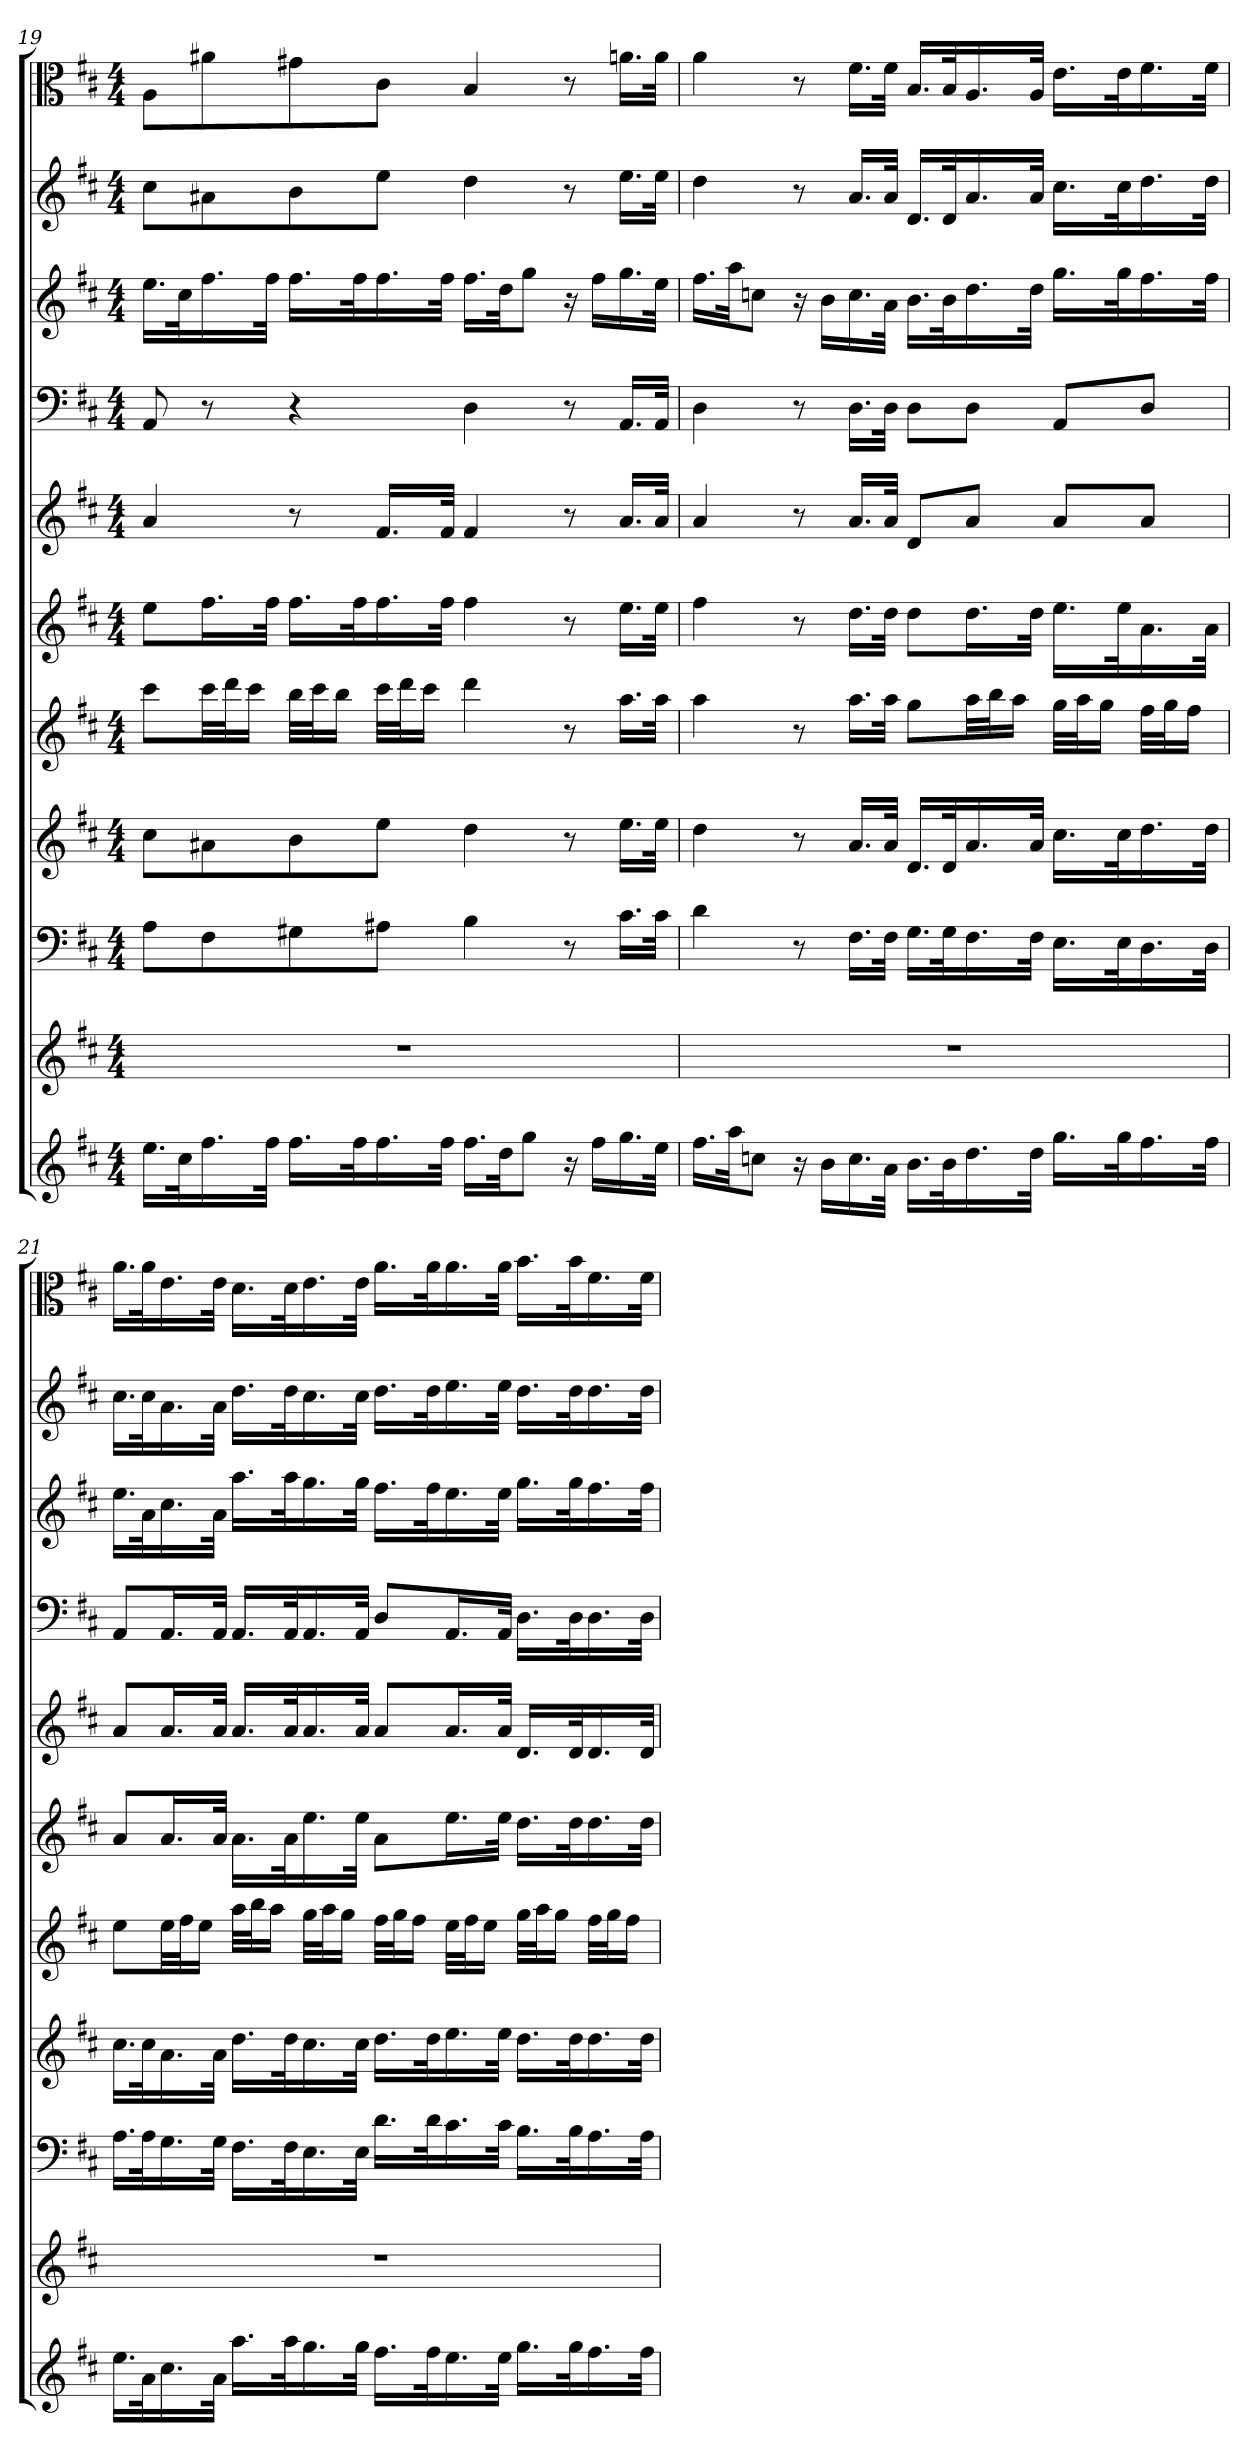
**kern	**kern	**kern	**kern	**kern	**kern	**kern	**kern	**kern	**kern	**kern
*part11	*part10	*part9	*part8	*part7	*part6	*part5	*part4	*part3	*part2	*part1
*staff11	*staff10	*staff9	*staff8	*staff7	*staff6	*staff5	*staff4	*staff3	*staff2	*staff1
*clefG2	*clefG2	*clefF4	*clefG2	*clefG2	*clefG2	*clefG2	*clefF4	*clefG2	*clefG2	*clefC3
*k[f#c#]	*k[f#c#]	*k[f#c#]	*k[f#c#]	*k[f#c#]	*k[f#c#]	*k[f#c#]	*k[f#c#]	*k[f#c#]	*k[f#c#]	*k[f#c#]
*D:	*D:	*D:	*D:	*D:	*D:	*D:	*D:	*D:	*D:	*D:
*M4/4	*M4/4	*M4/4	*M4/4	*M4/4	*M4/4	*M4/4	*M4/4	*M4/4	*M4/4	*M4/4
=19	=19	=19	=19	=19	=19	=19	=19	=19	=19	=19
16.ee\LL	1r	8A\L	8cc#\L	8ccc#\L	8ee\L	4a/	8AA/	16.ee\LL	8cc#\L	8A\L
32cc#\K	.	.	.	.	.	.	.	32cc#\K	.	.
16.ff#\	.	8F#\	8a#X\	32ccc#\LL	16.ff#\L	.	8r	16.ff#\	8a#X\	8a#X\
.	.	.	.	32ddd\J	.	.	.	.	.	.
.	.	.	.	16ccc#\JJ	.	.	.	.	.	.
32ff#\JJk	.	.	.	.	32ff#\JJk	.	.	32ff#\JJk	.	.
16.ff#\LL	.	8G#X\	8b\	32bb\LLL	16.ff#\LL	8r	4r	16.ff#\LL	8b\	8g#X\
.	.	.	.	32ccc#\J	.	.	.	.	.	.
.	.	.	.	16bb\JJ	.	.	.	.	.	.
32ff#\K	.	.	.	.	32ff#\K	.	.	32ff#\K	.	.
16.ff#\	.	8A#X\J	8ee\J	32ccc#\LLL	16.ff#\	16.f#/LL	.	16.ff#\	8ee\J	8c#\J
.	.	.	.	32ddd\J	.	.	.	.	.	.
.	.	.	.	16ccc#\JJ	.	.	.	.	.	.
32ff#\JJk	.	.	.	.	32ff#\JJk	32f#/JJk	.	32ff#\JJk	.	.
16.ff#\LL	.	4B\	4dd\	4ddd\	4ff#\	4f#/	4D\	16.ff#\LL	4dd\	4B/
32dd\JK	.	.	.	.	.	.	.	32dd\JK	.	.
8gg\J	.	.	.	.	.	.	.	8gg\J	.	.
16r	.	8r	8r	8r	8r	8r	8r	16r	8r	8r
16ff#\LL	.	.	.	.	.	.	.	16ff#\LL	.	.
16.gg\	.	16.c#\LL	16.ee\LL	16.aa\LL	16.ee\LL	16.a/LL	16.AA/LL	16.gg\	16.ee\LL	16.an\LL
32ee\JJk	.	32c#\JJk	32ee\JJk	32aa\JJk	32ee\JJk	32a/JJk	32AA/JJk	32ee\JJk	32ee\JJk	32a\JJk
=20	=20	=20	=20	=20	=20	=20	=20	=20	=20	=20
16.ff#\LL	1r	4d\	4dd\	4aa\	4ff#\	4a/	4D\	16.ff#\LL	4dd\	4a\
32aa\JK	.	.	.	.	.	.	.	32aa\JK	.	.
8ccn\J	.	.	.	.	.	.	.	8ccn\J	.	.
16r	.	8r	8r	8r	8r	8r	8r	16r	8r	8r
16b\LL	.	.	.	.	.	.	.	16b\LL	.	.
16.cc\	.	16.F#\LL	16.a/LL	16.aa\LL	16.dd\LL	16.a/LL	16.D\LL	16.cc\	16.a/LL	16.f#\LL
32a\JJk	.	32F#\JJk	32a/JJk	32aa\JJk	32dd\JJk	32a/JJk	32D\JJk	32a\JJk	32a/JJk	32f#\JJk
16.b\LL	.	16.G\LL	16.d/LL	8gg\L	8dd\L	8d/L	8D\L	16.b\LL	16.d/LL	16.B/LL
32b\K	.	32G\K	32d/K	.	.	.	.	32b\K	32d/K	32B/K
16.dd\	.	16.F#\	16.a/	32aa\LL	16.dd\L	8a/J	8D\J	16.dd\	16.a/	16.A/
.	.	.	.	32bb\J	.	.	.	.	.	.
.	.	.	.	16aa\JJ	.	.	.	.	.	.
32dd\JJk	.	32F#\JJk	32a/JJk	.	32dd\JJk	.	.	32dd\JJk	32a/JJk	32A/JJk
16.gg\LL	.	16.E\LL	16.cc#\LL	32gg\LLL	16.ee\LL	8a/L	8AA/L	16.gg\LL	16.cc#\LL	16.e\LL
.	.	.	.	32aa\J	.	.	.	.	.	.
.	.	.	.	16gg\JJ	.	.	.	.	.	.
32gg\K	.	32E\K	32cc#\K	.	32ee\K	.	.	32gg\K	32cc#\K	32e\K
16.ff#\	.	16.D\	16.dd\	32ff#\LLL	16.a\	8a/J	8D/J	16.ff#\	16.dd\	16.f#\
.	.	.	.	32gg\J	.	.	.	.	.	.
.	.	.	.	16ff#\JJ	.	.	.	.	.	.
32ff#\JJk	.	32D\JJk	32dd\JJk	.	32a\JJk	.	.	32ff#\JJk	32dd\JJk	32f#\JJk
=21	=21	=21	=21	=21	=21	=21	=21	=21	=21	=21
16.ee\LL	1r	16.A\LL	16.cc#\LL	8ee\L	8a/L	8a/L	8AA/L	16.ee\LL	16.cc#\LL	16.a\LL
32a\K	.	32A\K	32cc#\K	.	.	.	.	32a\K	32cc#\K	32a\K
16.cc#\	.	16.G\	16.a\	32ee\LL	16.a/L	16.a/L	16.AA/L	16.cc#\	16.a\	16.e\
.	.	.	.	32ff#\J	.	.	.	.	.	.
.	.	.	.	16ee\JJ	.	.	.	.	.	.
32a\JJk	.	32G\JJk	32a\JJk	.	32a/JJk	32a/JJk	32AA/JJk	32a\JJk	32a\JJk	32e\JJk
16.aa\LL	.	16.F#\LL	16.dd\LL	32aa\LLL	16.a\LL	16.a/LL	16.AA/LL	16.aa\LL	16.dd\LL	16.d\LL
.	.	.	.	32bb\J	.	.	.	.	.	.
.	.	.	.	16aa\JJ	.	.	.	.	.	.
32aa\K	.	32F#\K	32dd\K	.	32a\K	32a/K	32AA/K	32aa\K	32dd\K	32d\K
16.gg\	.	16.E\	16.cc#\	32gg\LLL	16.ee\	16.a/	16.AA/	16.gg\	16.cc#\	16.e\
.	.	.	.	32aa\J	.	.	.	.	.	.
.	.	.	.	16gg\JJ	.	.	.	.	.	.
32gg\JJk	.	32E\JJk	32cc#\JJk	.	32ee\JJk	32a/JJk	32AA/JJk	32gg\JJk	32cc#\JJk	32e\JJk
16.ff#\LL	.	16.d\LL	16.dd\LL	32ff#\LLL	8a\L	8a/L	8D/L	16.ff#\LL	16.dd\LL	16.a\LL
.	.	.	.	32gg\J	.	.	.	.	.	.
.	.	.	.	16ff#\JJ	.	.	.	.	.	.
32ff#\K	.	32d\K	32dd\K	.	.	.	.	32ff#\K	32dd\K	32a\K
16.ee\	.	16.c#\	16.ee\	32ee\LLL	16.ee\L	16.a/L	16.AA/L	16.ee\	16.ee\	16.a\
.	.	.	.	32ff#\J	.	.	.	.	.	.
.	.	.	.	16ee\JJ	.	.	.	.	.	.
32ee\JJk	.	32c#\JJk	32ee\JJk	.	32ee\JJk	32a/JJk	32AA/JJk	32ee\JJk	32ee\JJk	32a\JJk
16.gg\LL	.	16.B\LL	16.dd\LL	32gg\LLL	16.dd\LL	16.d/LL	16.D\LL	16.gg\LL	16.dd\LL	16.b\LL
.	.	.	.	32aa\J	.	.	.	.	.	.
.	.	.	.	16gg\JJ	.	.	.	.	.	.
32gg\K	.	32B\K	32dd\K	.	32dd\K	32d/K	32D\K	32gg\K	32dd\K	32b\K
16.ff#\	.	16.A\	16.dd\	32ff#\LLL	16.dd\	16.d/	16.D\	16.ff#\	16.dd\	16.f#\
.	.	.	.	32gg\J	.	.	.	.	.	.
.	.	.	.	16ff#\JJ	.	.	.	.	.	.
32ff#\JJk	.	32A\JJk	32dd\JJk	.	32dd\JJk	32d/JJk	32D\JJk	32ff#\JJk	32dd\JJk	32f#\JJk
=	=	=	=	=	=	=	=	=	=	=
*-	*-	*-	*-	*-	*-	*-	*-	*-	*-	*-
